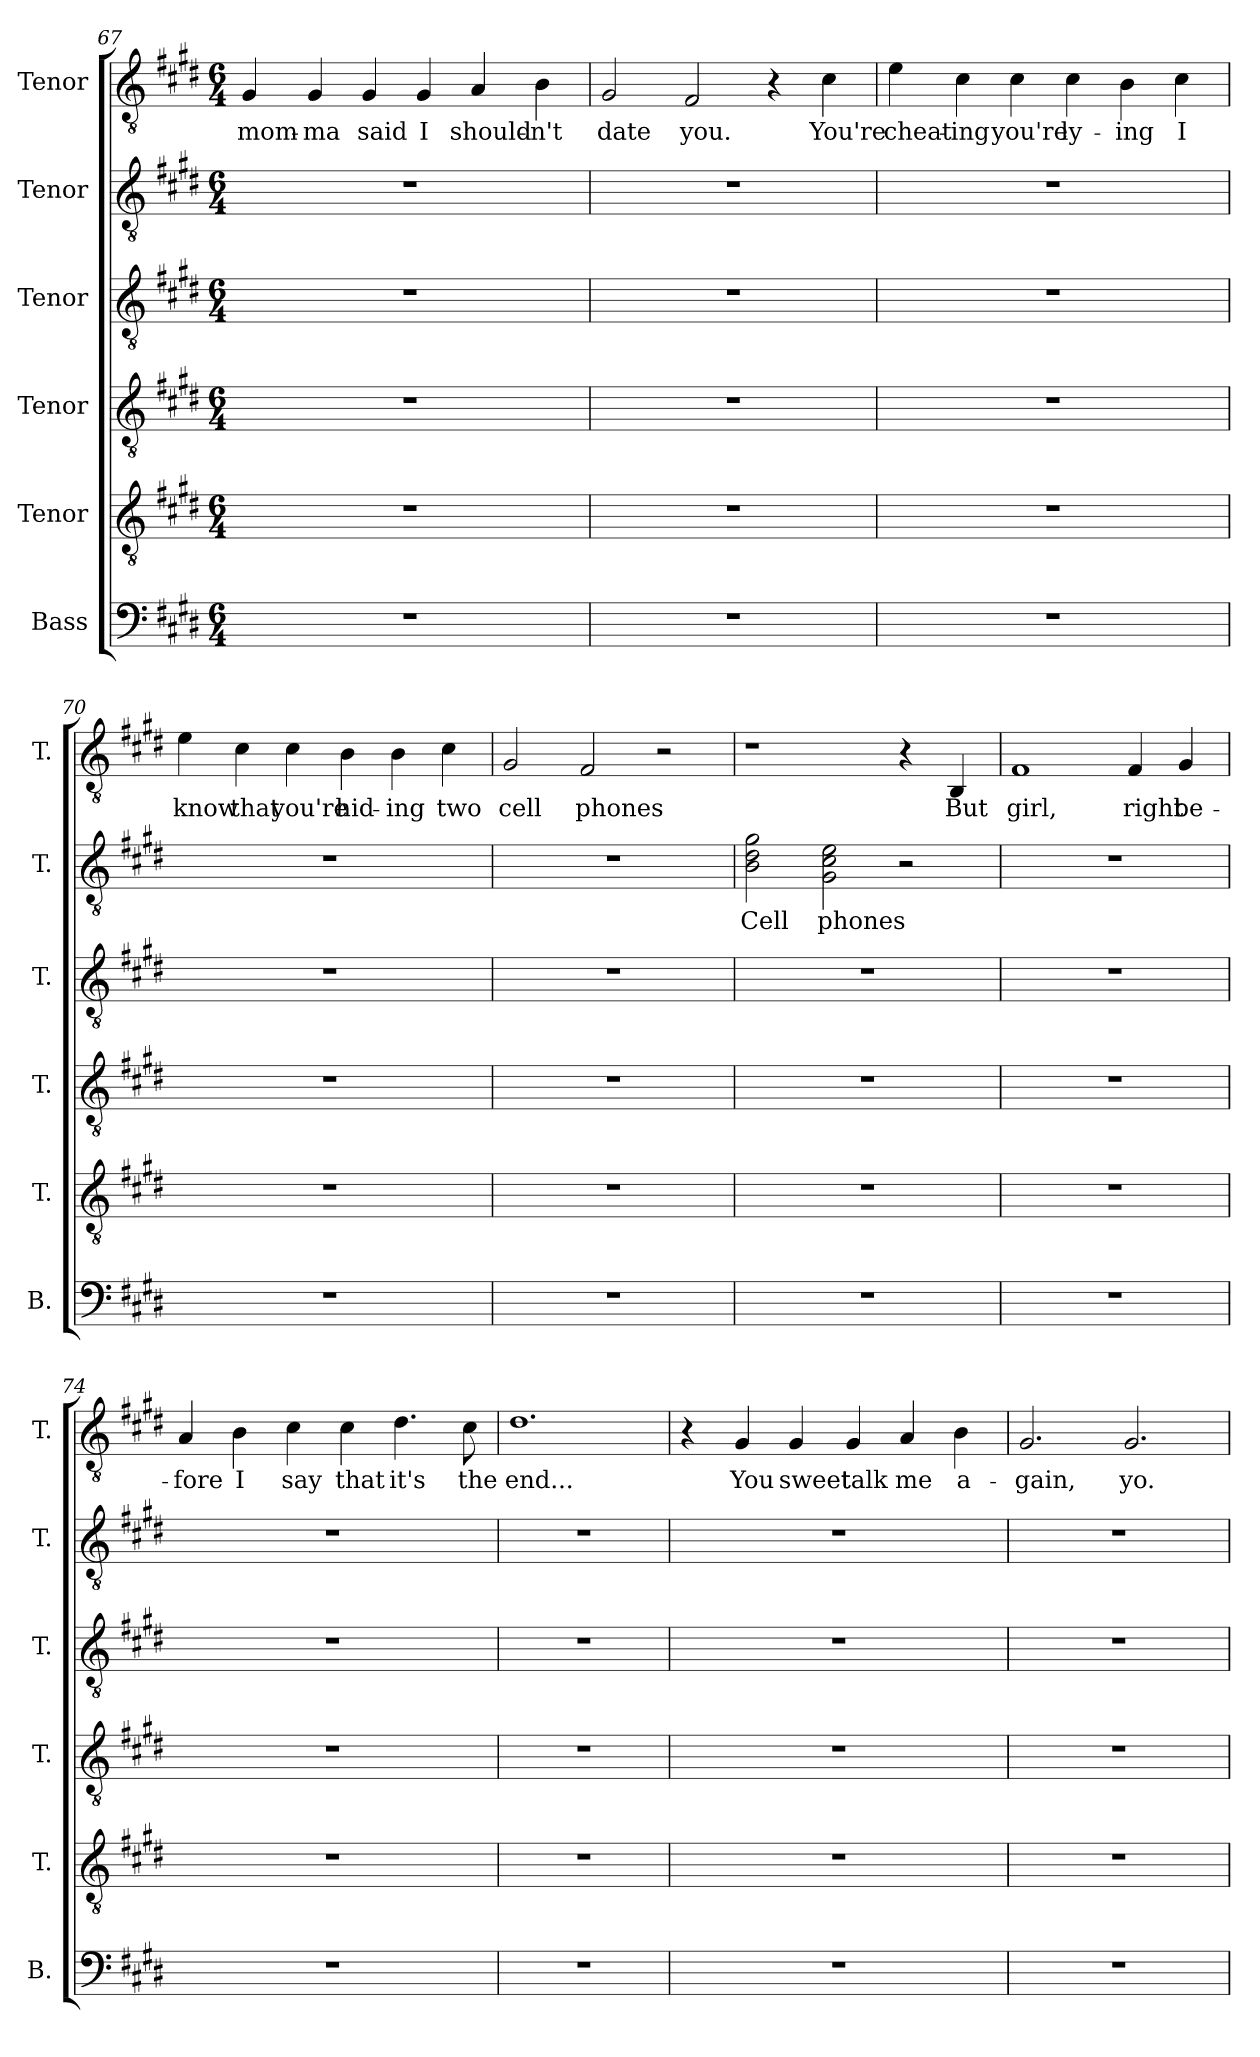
**kern	**kern	**kern	**kern	**kern	**text	**kern	**text
*part6	*part5	*part4	*part3	*part2	*part2	*part1	*part1
*staff6	*staff5	*staff4	*staff3	*staff2	*staff2	*staff1	*staff1
*I"Bass	*I"Tenor	*I"Tenor	*I"Tenor	*I"Tenor	*	*I"Tenor	*
*I'B.	*I'T.	*I'T.	*I'T.	*I'T.	*	*I'T.	*
*clefF4	*clefGv2	*clefGv2	*clefGv2	*clefGv2	*	*clefGv2	*
*k[f#c#g#d#]	*k[f#c#g#d#]	*k[f#c#g#d#]	*k[f#c#g#d#]	*k[f#c#g#d#]	*	*k[f#c#g#d#]	*
*M6/4	*M6/4	*M6/4	*M6/4	*M6/4	*	*M6/4	*
=67	=67	=67	=67	=67	=67	=67	=67
!	!	!	!	!	!	!	!LO:LY:b
1.r	1.r	1.r	1.r	1.r	.	4G#/	mom-
!	!	!	!	!	!	!	!LO:LY:b
.	.	.	.	.	.	4G#/	-ma
!	!	!	!	!	!	!	!LO:LY:b
.	.	.	.	.	.	4G#/	said
!	!	!	!	!	!	!	!LO:LY:b
.	.	.	.	.	.	4G#/	I
!	!	!	!	!	!	!	!LO:LY:b
.	.	.	.	.	.	4A/	should-
!	!	!	!	!	!	!	!LO:LY:b
.	.	.	.	.	.	4B\	-n't
=68	=68	=68	=68	=68	=68	=68	=68
!	!	!	!	!	!	!	!LO:LY:b
1.r	1.r	1.r	1.r	1.r	.	2G#/	date
!	!	!	!	!	!	!	!LO:LY:b
.	.	.	.	.	.	2F#/	you.
.	.	.	.	.	.	4r	.
!	!	!	!	!	!	!	!LO:LY:b
.	.	.	.	.	.	4c#\	You're
=69	=69	=69	=69	=69	=69	=69	=69
!	!	!	!	!	!	!	!LO:LY:b
1.r	1.r	1.r	1.r	1.r	.	4e\	cheat-
!	!	!	!	!	!	!	!LO:LY:b
.	.	.	.	.	.	4c#\	-ing
!	!	!	!	!	!	!	!LO:LY:b
.	.	.	.	.	.	4c#\	you're
!	!	!	!	!	!	!	!LO:LY:b
.	.	.	.	.	.	4c#\	ly-
!	!	!	!	!	!	!	!LO:LY:b
.	.	.	.	.	.	4B\	-ing
!	!	!	!	!	!	!	!LO:LY:b
.	.	.	.	.	.	4c#\	I
=70	=70	=70	=70	=70	=70	=70	=70
!	!	!	!	!	!	!	!LO:LY:b
1.r	1.r	1.r	1.r	1.r	.	4e\	know
!	!	!	!	!	!	!	!LO:LY:b
.	.	.	.	.	.	4c#\	that
!	!	!	!	!	!	!	!LO:LY:b
.	.	.	.	.	.	4c#\	you're
!	!	!	!	!	!	!	!LO:LY:b
.	.	.	.	.	.	4B\	hid-
!	!	!	!	!	!	!	!LO:LY:b
.	.	.	.	.	.	4B\	-ing
!	!	!	!	!	!	!	!LO:LY:b
.	.	.	.	.	.	4c#\	two
=71	=71	=71	=71	=71	=71	=71	=71
!	!	!	!	!	!	!	!LO:LY:b
1.r	1.r	1.r	1.r	1.r	.	2G#/	cell
!	!	!	!	!	!	!	!LO:LY:b
.	.	.	.	.	.	2F#/	phones
.	.	.	.	.	.	2r	.
=72	=72	=72	=72	=72	=72	=72	=72
!	!	!	!	!	!LO:LY:b	!	!
1.r	1.r	1.r	1.r	2B\ 2d#\ 2g#\	Cell	1r	.
!	!	!	!	!	!LO:LY:b	!	!
.	.	.	.	2G#\ 2c#\ 2e\	phones	.	.
.	.	.	.	2r	.	4r	.
!	!	!	!	!	!	!	!LO:LY:b
.	.	.	.	.	.	4BB/	But
=73	=73	=73	=73	=73	=73	=73	=73
!	!	!	!	!	!	!	!LO:LY:b
1.r	1.r	1.r	1.r	1.r	.	1F#	girl,
!	!	!	!	!	!	!	!LO:LY:b
.	.	.	.	.	.	4F#/	right
!	!	!	!	!	!	!	!LO:LY:b
.	.	.	.	.	.	4G#/	be-
=74	=74	=74	=74	=74	=74	=74	=74
!	!	!	!	!	!	!	!LO:LY:b
1.r	1.r	1.r	1.r	1.r	.	4A/	-fore
!	!	!	!	!	!	!	!LO:LY:b
.	.	.	.	.	.	4B\	I
!	!	!	!	!	!	!	!LO:LY:b
.	.	.	.	.	.	4c#\	say
!	!	!	!	!	!	!	!LO:LY:b
.	.	.	.	.	.	4c#\	that
!	!	!	!	!	!	!	!LO:LY:b
.	.	.	.	.	.	4.d#\	it's
!	!	!	!	!	!	!	!LO:LY:b
.	.	.	.	.	.	8c#\	the
=75	=75	=75	=75	=75	=75	=75	=75
!	!	!	!	!	!	!	!LO:LY:b
1.r	1.r	1.r	1.r	1.r	.	1.d#	end...
=76	=76	=76	=76	=76	=76	=76	=76
1.r	1.r	1.r	1.r	1.r	.	4r	.
!	!	!	!	!	!	!	!LO:LY:b
.	.	.	.	.	.	4G#/	You
!	!	!	!	!	!	!	!LO:LY:b
.	.	.	.	.	.	4G#/	sweet
!	!	!	!	!	!	!	!LO:LY:b
.	.	.	.	.	.	4G#/	talk
!	!	!	!	!	!	!	!LO:LY:b
.	.	.	.	.	.	4A/	me
!	!	!	!	!	!	!	!LO:LY:b
.	.	.	.	.	.	4B\	a-
=77	=77	=77	=77	=77	=77	=77	=77
!	!	!	!	!	!	!	!LO:LY:b
1.r	1.r	1.r	1.r	1.r	.	2.G#/	-gain,
!	!	!	!	!	!	!	!LO:LY:b
.	.	.	.	.	.	2.G#/	yo.
=	=	=	=	=	=	=	=
*-	*-	*-	*-	*-	*-	*-	*-
